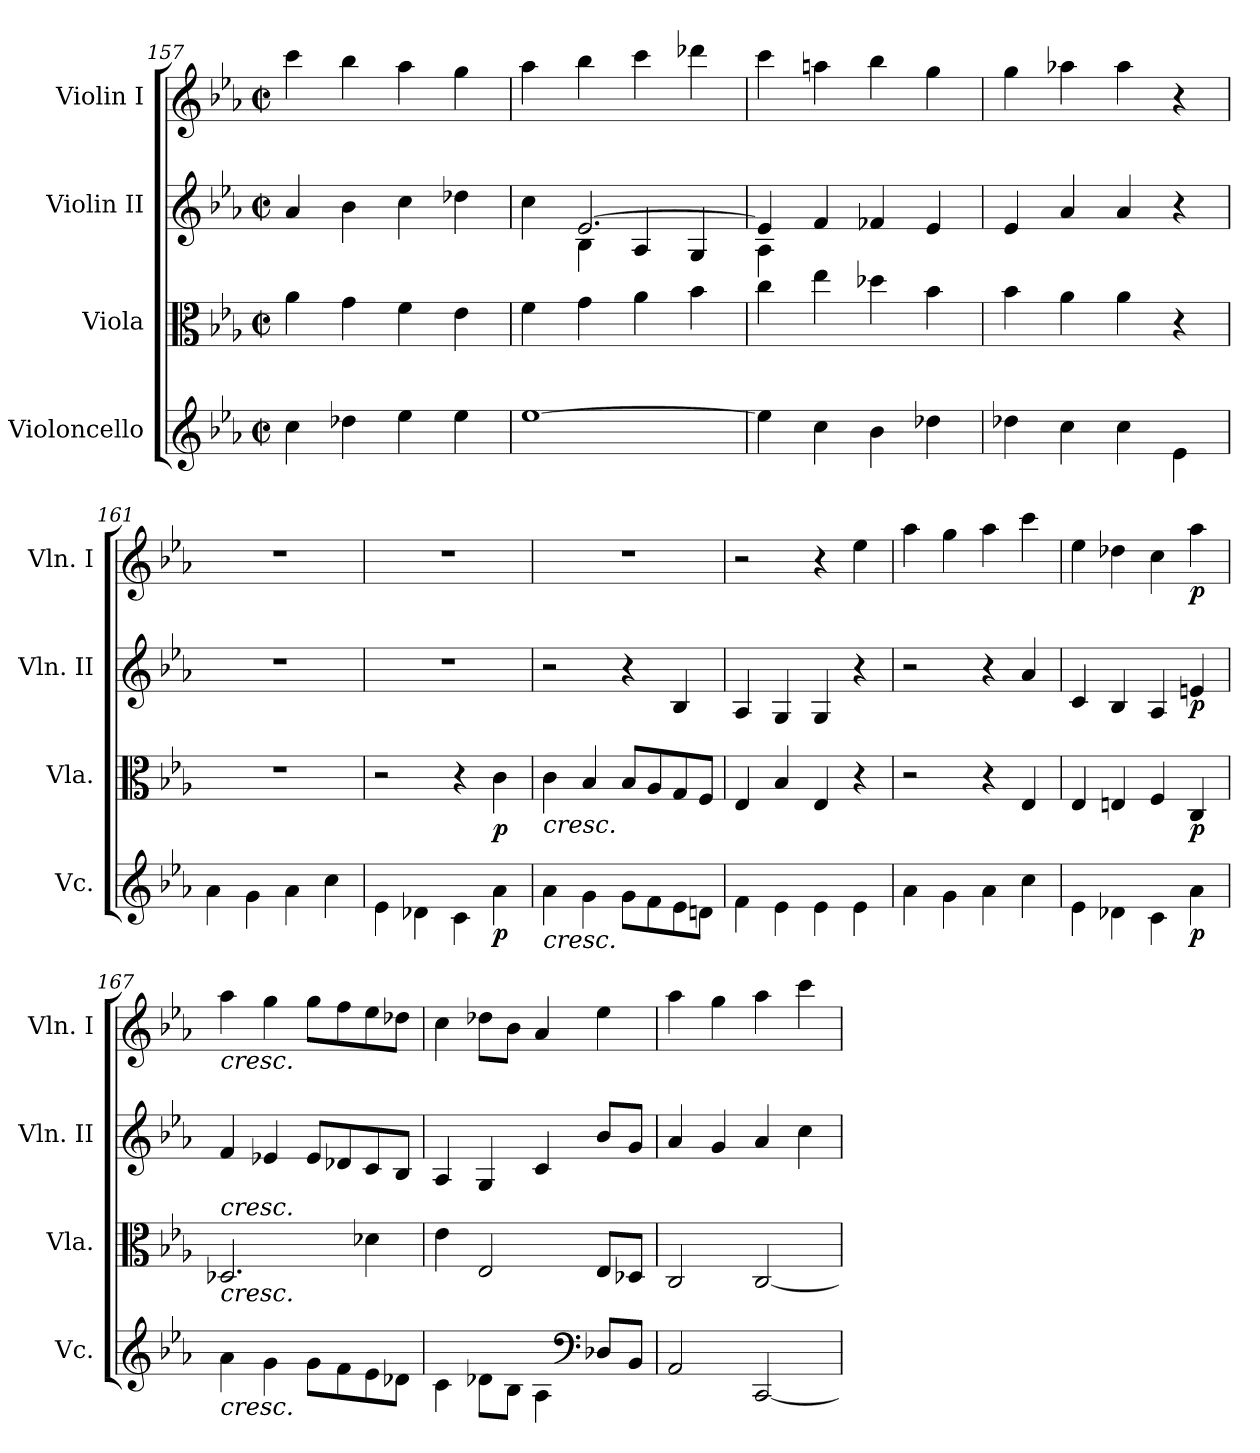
**kern	**dynam	**kern	**dynam	**kern	**dynam	**kern	**dynam
*part4	*part4	*part3	*part3	*part2	*part2	*part1	*part1
*staff4	*staff4	*staff3	*staff3	*staff2	*staff2	*staff1	*staff1
*I"Violoncello	*	*I"Viola	*	*I"Violin II	*	*I"Violin I	*
*I'Vc.	*	*I'Vla.	*	*I'Vln. II	*	*I'Vln. I	*
*clefG2	*	*clefC3	*	*clefG2	*	*clefG2	*
*k[b-e-a-]	*	*k[b-e-a-]	*	*k[b-e-a-]	*	*k[b-e-a-]	*
*M2/2	*	*M2/2	*	*M2/2	*	*M2/2	*
*met(c|)	*	*met(c|)	*	*met(c|)	*	*met(c|)	*
=157	=157	=157	=157	=157	=157	=157	=157
4cc\	.	4a-\	.	4a-/	.	4ccc\	.
4dd-X\	.	4g\	.	4b-\	.	4bb-\	.
4ee-\	.	4f\	.	4cc\	.	4aa-\	.
4ee-\	.	4e-\	.	4dd-X\	.	4gg\	.
=158	=158	=158	=158	=158	=158	=158	=158
*	*	*	*	*^	*	*	*
[1ee-	.	4f\	.	4cc\	4ryy	.	4aa-\	.
.	.	4g\	.	[2.e-/	4B-\	.	4bb-\	.
.	.	4a-\	.	.	4A-/	.	4ccc\	.
.	.	4b-\	.	.	4G/	.	4ddd-X\	.
=159	=159	=159	=159	=159	=159	=159	=159	=159
4ee-\]	.	4cc\	.	4e-/]	4A-\	.	4ccc\	.
4cc\	.	4ee-\	.	4f/	2.ryy	.	4aan\	.
4b-\	.	4dd-X\	.	4f-X/	.	.	4bb-\	.
4dd-X\	.	4b-\	.	4e-/	.	.	4gg\	.
*	*	*	*	*v	*v	*	*	*
!!LO:LB:g=z
=160	=160	=160	=160	=160	=160	=160	=160
4dd-X\	.	4b-\	.	4e-/	.	4gg\	.
4cc\	.	4a-\	.	4a-/	.	4aa-X\	.
4cc\	.	4a-\	.	4a-/	.	4aa-\	.
4e-\	.	4r	.	4r	.	4r	.
=161	=161	=161	=161	=161	=161	=161	=161
4a-\	.	1r	.	1r	.	1r	.
4g\	.	.	.	.	.	.	.
4a-\	.	.	.	.	.	.	.
4cc\	.	.	.	.	.	.	.
=162	=162	=162	=162	=162	=162	=162	=162
4e-\	.	2r	.	1r	.	1r	.
4d-X\	.	.	.	.	.	.	.
4c\	.	4r	.	.	.	.	.
!	!LO:DY:b	!	!LO:DY:b	!	!	!	!
4a-\	p	4c\	p	.	.	.	.
=163	=163	=163	=163	=163	=163	=163	=163
!	!	!LO:TX:b:i:t=cresc.	!	!	!	!	!
!LO:TX:b:i:t=cresc.	!	!	!	!	!	!	!
4a-\	.	4c\	.	2r	.	1r	.
4g\	.	4B-/	.	.	.	.	.
8g\L	.	8B-/L	.	4r	.	.	.
8f\	.	8A-/	.	.	.	.	.
8e-\	.	8G/	.	4B-/	.	.	.
8dn\J	.	8F/J	.	.	.	.	.
=164	=164	=164	=164	=164	=164	=164	=164
4f\	.	4E-/	.	4A-/	.	2r	.
4e-\	.	4B-/	.	4G/	.	.	.
4e-\	.	4E-/	.	4G/	.	4r	.
4e-\	.	4r	.	4r	.	4ee-\	.
!!LO:PB:g=z
=165	=165	=165	=165	=165	=165	=165	=165
4a-\	.	2r	.	2r	.	4aa-\	.
4g\	.	.	.	.	.	4gg\	.
4a-\	.	4r	.	4r	.	4aa-\	.
4cc\	.	4E-/	.	4a-/	.	4ccc\	.
=166	=166	=166	=166	=166	=166	=166	=166
4e-\	.	4E-/	.	4c/	.	4ee-\	.
4d-X\	.	4En/	.	4B-/	.	4dd-X\	.
4c\	.	4F/	.	4A-/	.	4cc\	.
!	!LO:DY:b	!	!LO:DY:b	!	!LO:DY:b	!	!LO:DY:b
4a-\	p	4C/	p	4en/	p	4aa-\	p
=167	=167	=167	=167	=167	=167	=167	=167
!	!	!	!	!	!	!LO:TX:b:i:t=cresc.	!
!	!	!LO:TX:a:i:t=cresc.	!	!	!	!	!
!	!	!LO:TX:b:i:t=cresc.	!	!	!	!	!
!LO:TX:b:i:t=cresc.	!	!	!	!	!	!	!
4a-\	.	2.D-X/	.	4f/	.	4aa-\	.
4g\	.	.	.	4e-X/	.	4gg\	.
8g\L	.	.	.	8e-/L	.	8gg\L	.
8f\	.	.	.	8d-X/	.	8ff\	.
8e-\	.	4d-X\	.	8c/	.	8ee-\	.
8d-X\J	.	.	.	8B-/J	.	8dd-X\J	.
=168	=168	=168	=168	=168	=168	=168	=168
4c\	.	4e-\	.	4A-/	.	4cc\	.
8d-X\L	.	2E-/	.	4G/	.	8dd-X\L	.
8B-\J	.	.	.	.	.	8b-\J	.
4A-\	.	.	.	4c/	.	4a-/	.
*clefF4	*	*	*	*	*	*	*
8D-X/L	.	8E-/L	.	8b-/L	.	4ee-\	.
8BB-/J	.	8D-X/J	.	8g/J	.	.	.
=169	=169	=169	=169	=169	=169	=169	=169
2AA-/	.	2C/	.	4a-/	.	4aa-\	.
.	.	.	.	4g/	.	4gg\	.
[2CC/	.	[2C/	.	4a-/	.	4aa-\	.
.	.	.	.	4cc\	.	4ccc\	.
=	=	=	=	=	=	=	=
*-	*-	*-	*-	*-	*-	*-	*-
